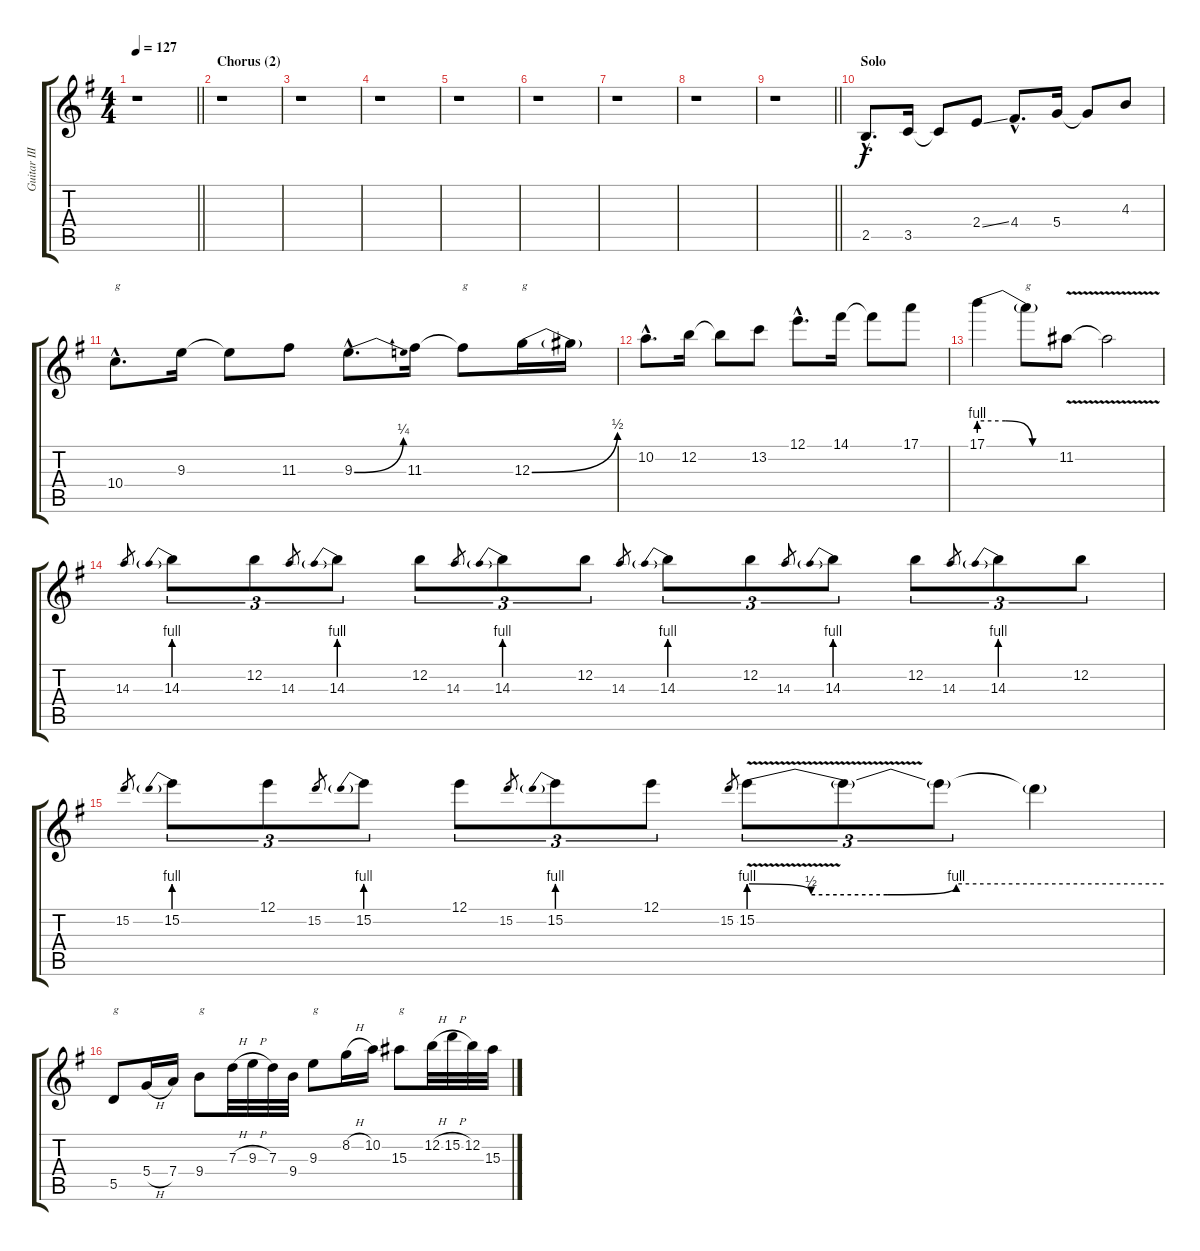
\track ("Guitar III" "Guitar III") {instrument distortionguitar}
\staff {score tabs}
\tuning (E4 B3 G3 D3 A2 E2) {hide}
\ts (4 4)
\tempo 127
\clef g2
\barLineRight lightlight
\ks eminor
r.1{dy f} |
\section ("" "Chorus (2)")
r.1 |
r.1 |
r.1 |
r.1 |
r.1 |
r.1 |
r.1 |
\barLineRight lightlight
r.1 |
\section ("" "Solo")
2.5{hac}.8{d} 3.5.16 3.5{t}.8 2.4{ss}.8 4.4{hac}.8{d} 5.4.16 5.4{t}.8 4.3.8 |
10.4{hac}.8{d txt "g"} 9.3.16 9.3{t}.8 11.3.8 9.3{be (bend 0 0 60 1) hac}.8{d} 11.3.16 11.3{t}.8{txt "g"} 12.3{be (bend 0 0 60 2)}.16{txt "g"} 12.3{t}.16 |
10.2{hac}.8{d} 12.2.16 12.2{t}.8 13.2.8 12.1{hac}.8{d} 14.1.16 14.1{t}.8 17.1.8 |
17.1{be (custom 0 4 20 4 40 0 60 0)}.4 17.1{t}.8{txt "g"} 11.2{v}.8 11.2{t}.2 |
14.3.8{gr} 14.3{be (prebend 0 4 60 4)}.8{tu (3 2)} 12.2.8{tu (3 2)} 14.3.8{gr} 14.3{be (prebend 0 4 60 4)}.8{tu (3 2)} 12.2.8{tu (3 2)} 14.3.8{gr} 14.3{be (prebend 0 4 60 4)}.8{tu (3 2)} 12.2.8{tu (3 2)} 14.3.8{gr} 14.3{be (prebend 0 4 60 4)}.8{tu (3 2)} 12.2.8{tu (3 2)} 14.3.8{gr} 14.3{be (prebend 0 4 60 4)}.8{tu (3 2)} 12.2.8{tu (3 2)} 14.3.8{gr} 14.3{be (prebend 0 4 60 4)}.8{tu (3 2)} 12.2.8{tu (3 2)} |
15.2.8{gr} 15.2{be (prebend 0 4 60 4)}.8{tu (3 2)} 12.1.8{tu (3 2)} 15.2.8{gr} 15.2{be (prebend 0 4 60 4)}.8{tu (3 2)} 12.1.8{tu (3 2)} 15.2.8{gr} 15.2{be (prebend 0 4 60 4)}.8{tu (3 2)} 12.1.8{tu (3 2)} 15.2.8{gr} 15.2{be (custom 0 4 9 2 20 2 30 4 60 4) v}.8{tu (3 2)} 15.2{t}.8{tu (3 2)} 15.2{t}.8{tu (3 2)} 15.2{t}.4 |
5.5.8{txt "g"} 5.4{h}.16 7.4.16 9.4.8{txt "g"} 7.3{h}.32 9.3{h}.32 7.3.32 9.4.32 9.3.8{txt "g"} 8.2{h}.16 10.2.16 15.3.8{txt "g"} 12.2{h}.32 15.2{h}.32 12.2.32 15.3.32
